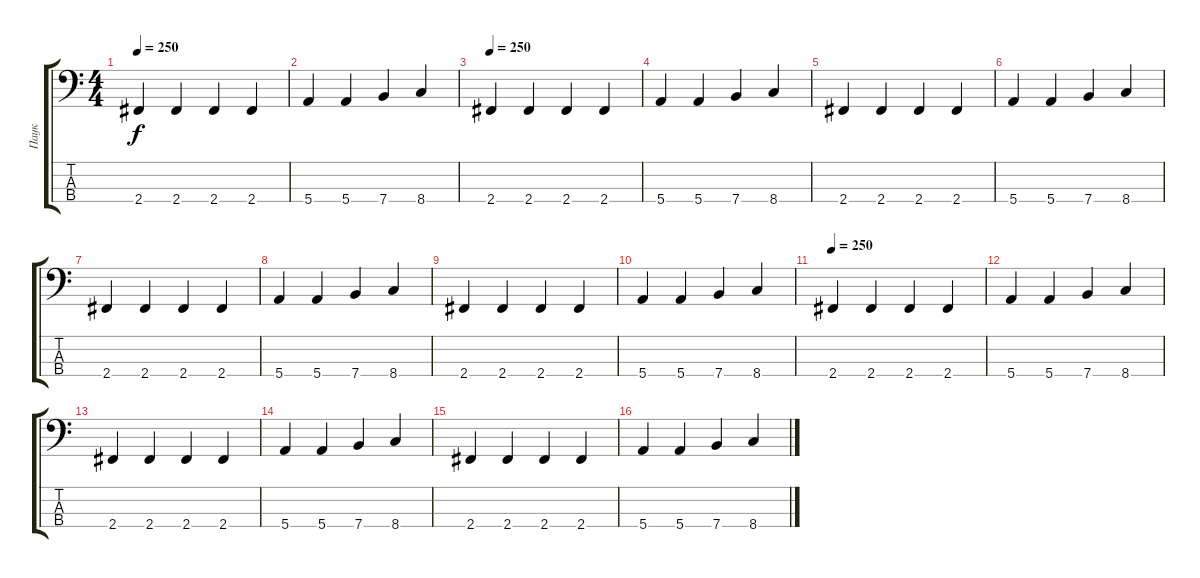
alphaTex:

\track ("Паук" "Паук") {instrument electricbassfinger}
\staff {score tabs}
\tuning (G2 D2 A1 E1) {hide}
\ts (4 4)
\tempo 250
\clef f4
\ks c
2.4.4{dy f} 2.4.4 2.4.4 2.4.4 |
5.4.4 5.4.4 7.4.4 8.4.4 |
\tempo 250
2.4.4 2.4.4 2.4.4 2.4.4 |
5.4.4 5.4.4 7.4.4 8.4.4 |
2.4.4 2.4.4 2.4.4 2.4.4 |
5.4.4 5.4.4 7.4.4 8.4.4 |
2.4.4 2.4.4 2.4.4 2.4.4 |
5.4.4 5.4.4 7.4.4 8.4.4 |
2.4.4 2.4.4 2.4.4 2.4.4 |
5.4.4 5.4.4 7.4.4 8.4.4 |
\tempo 250
2.4.4 2.4.4 2.4.4 2.4.4 |
5.4.4 5.4.4 7.4.4 8.4.4 |
2.4.4 2.4.4 2.4.4 2.4.4 |
5.4.4 5.4.4 7.4.4 8.4.4 |
2.4.4 2.4.4 2.4.4 2.4.4 |
5.4.4 5.4.4 7.4.4 8.4.4
